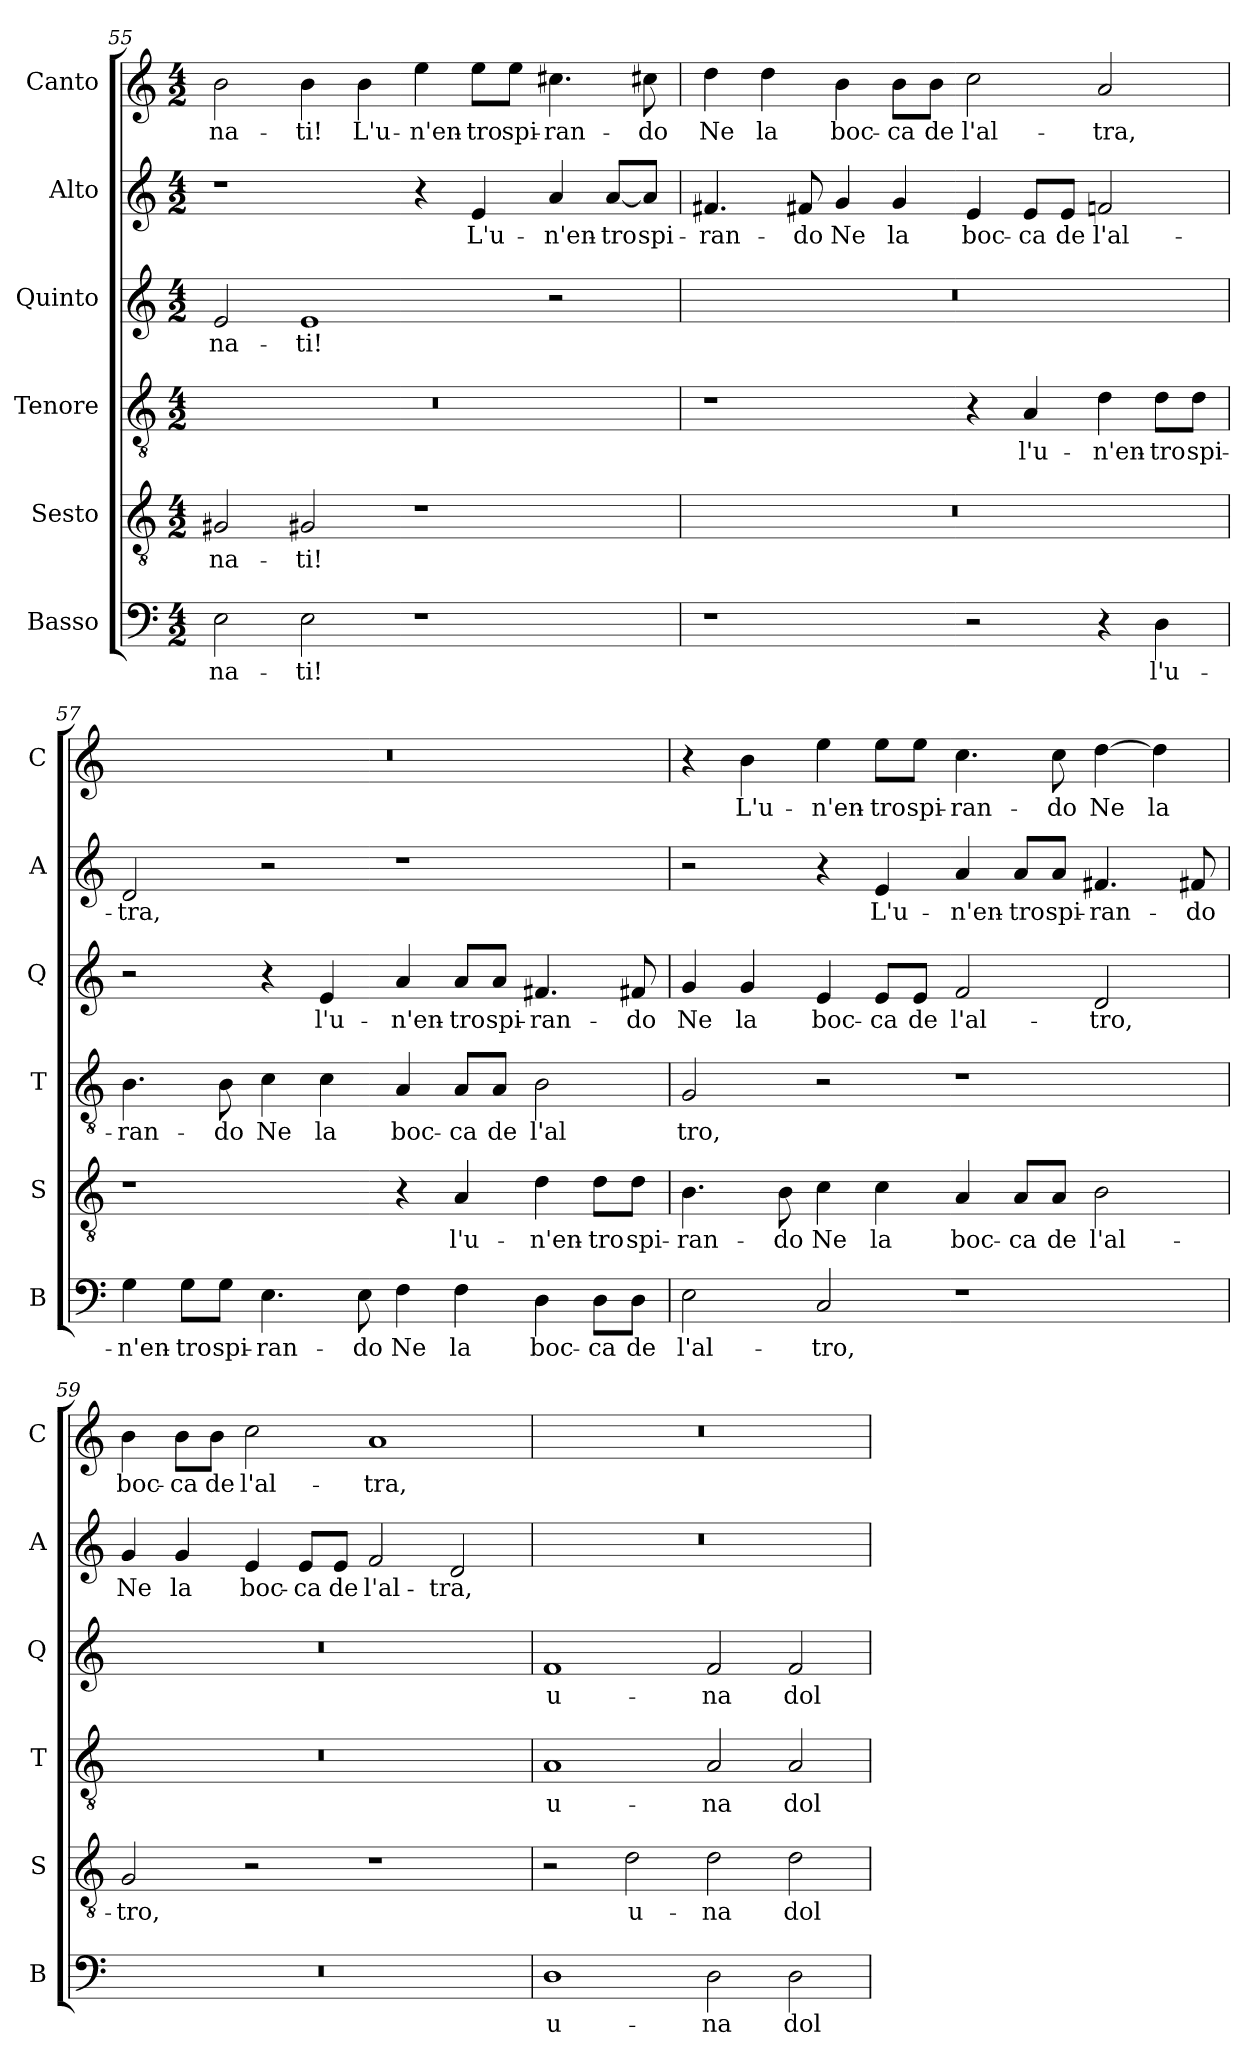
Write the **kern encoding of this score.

**kern	**text	**kern	**text	**kern	**text	**kern	**text	**kern	**text	**kern	**text
*part6	*part6	*part5	*part5	*part4	*part4	*part3	*part3	*part2	*part2	*part1	*part1
*staff6	*staff6	*staff5	*staff5	*staff4	*staff4	*staff3	*staff3	*staff2	*staff2	*staff1	*staff1
*I"Basso	*	*I"Sesto	*	*I"Tenore	*	*I"Quinto	*	*I"Alto	*	*I"Canto	*
*I'B	*	*I'S	*	*I'T	*	*I'Q	*	*I'A	*	*I'C	*
*clefF4	*	*clefGv2	*	*clefGv2	*	*clefG2	*	*clefG2	*	*clefG2	*
*k[]	*	*k[]	*	*k[]	*	*k[]	*	*k[]	*	*k[]	*
*a:	*	*a:	*	*a:	*	*a:	*	*a:	*	*a:	*
*M4/2	*	*M4/2	*	*M4/2	*	*M4/2	*	*M4/2	*	*M4/2	*
=55	=55	=55	=55	=55	=55	=55	=55	=55	=55	=55	=55
2E	-na-	2G#X	-na-	0r	.	2e	-na-	1r	.	2b	-na-
2E	-ti!	2G#X	-ti!	.	.	1e	-ti!	.	.	4b	-ti!
.	.	.	.	.	.	.	.	.	.	4b	L'u-
1r	.	1r	.	.	.	.	.	4r	.	4ee	-n'en-
.	.	.	.	.	.	.	.	4e	L'u-	8ee\L	-tro
.	.	.	.	.	.	.	.	.	.	8ee\J	spi-
.	.	.	.	.	.	2r	.	4a	-n'en-	4.cc#X	-ran-
.	.	.	.	.	.	.	.	[8a/L	-tro	.	.
.	.	.	.	.	.	.	.	8a/J]	spi-	8cc#X	-do
=56	=56	=56	=56	=56	=56	=56	=56	=56	=56	=56	=56
1r	.	0r	.	1r	.	0r	.	4.f#X	-ran-	4dd	Ne
.	.	.	.	.	.	.	.	.	.	4dd	la
.	.	.	.	.	.	.	.	8f#X	-do	.	.
.	.	.	.	.	.	.	.	4g	Ne	4b	boc-
.	.	.	.	.	.	.	.	4g	la	8b\L	-ca
.	.	.	.	.	.	.	.	.	.	8b\J	de
2r	.	.	.	4r	.	.	.	4e	boc-	2cc	l'al-
.	.	.	.	4A	l'u-	.	.	8e/L	-ca	.	.
.	.	.	.	.	.	.	.	8e/J	de	.	.
4r	.	.	.	4d	-n'en-	.	.	2fn	l'al-	2a	-tra,
4D	l'u-	.	.	8d\L	-tro	.	.	.	.	.	.
.	.	.	.	8d\J	spi-	.	.	.	.	.	.
=57	=57	=57	=57	=57	=57	=57	=57	=57	=57	=57	=57
4G	-n'en-	1r	.	4.B	-ran-	2r	.	2d	-tra,	0r	.
8G\L	-tro	.	.	.	.	.	.	.	.	.	.
8G\J	spi-	.	.	8B	-do	.	.	.	.	.	.
4.E	-ran-	.	.	4c	Ne	4r	.	2r	.	.	.
.	.	.	.	4c	la	4e	l'u-	.	.	.	.
8E	-do	.	.	.	.	.	.	.	.	.	.
4F	Ne	4r	.	4A	boc-	4a	-n'en-	1r	.	.	.
4F	la	4A	l'u-	8A/L	-ca	8a/L	-tro	.	.	.	.
.	.	.	.	8A/J	de	8a/J	spi-	.	.	.	.
4D	boc-	4d	-n'en-	2B	l'al	4.f#X	-ran-	.	.	.	.
8D\L	-ca	8d\L	-tro	.	.	.	.	.	.	.	.
8D\J	de	8d\J	spi-	.	.	8f#X	-do	.	.	.	.
=58	=58	=58	=58	=58	=58	=58	=58	=58	=58	=58	=58
2E	l'al-	4.B	-ran-	2G	tro,	4g	Ne	2r	.	4r	.
.	.	.	.	.	.	4g	la	.	.	4b	L'u-
.	.	8B	-do	.	.	.	.	.	.	.	.
2C	-tro,	4c	Ne	2r	.	4e	boc-	4r	.	4ee	-n'en-
.	.	4c	la	.	.	8e/L	-ca	4e	L'u-	8ee\L	-tro
.	.	.	.	.	.	8e/J	de	.	.	8ee\J	spi-
1r	.	4A	boc-	1r	.	2f	l'al-	4a	-n'en-	4.cc	-ran-
.	.	8A/L	-ca	.	.	.	.	8a/L	-tro	.	.
.	.	8A/J	de	.	.	.	.	8a/J	spi-	8cc	-do
.	.	2B	l'al-	.	.	2d	-tro,	4.f#X	-ran-	[4dd	Ne
.	.	.	.	.	.	.	.	.	.	4dd]	la
.	.	.	.	.	.	.	.	8f#X	-do	.	.
=59	=59	=59	=59	=59	=59	=59	=59	=59	=59	=59	=59
0r	.	2G	-tro,	0r	.	0r	.	4g	Ne	4b	boc-
.	.	.	.	.	.	.	.	4g	la	8b\L	-ca
.	.	.	.	.	.	.	.	.	.	8b\J	de
.	.	2r	.	.	.	.	.	4e	boc-	2cc	l'al-
.	.	.	.	.	.	.	.	8e/L	-ca	.	.
.	.	.	.	.	.	.	.	8e/J	de	.	.
.	.	1r	.	.	.	.	.	2f	l'al-	1a	-tra,
.	.	.	.	.	.	.	.	2d	-tra,	.	.
=60	=60	=60	=60	=60	=60	=60	=60	=60	=60	=60	=60
1D	u-	2r	.	1A	u-	1f	u-	0r	.	0r	.
.	.	2d	u-	.	.	.	.	.	.	.	.
2D	-na	2d	-na	2A	-na	2f	-na	.	.	.	.
2D	dol-	2d	dol-	2A	dol-	2f	dol-	.	.	.	.
=	=	=	=	=	=	=	=	=	=	=	=
*-	*-	*-	*-	*-	*-	*-	*-	*-	*-	*-	*-
